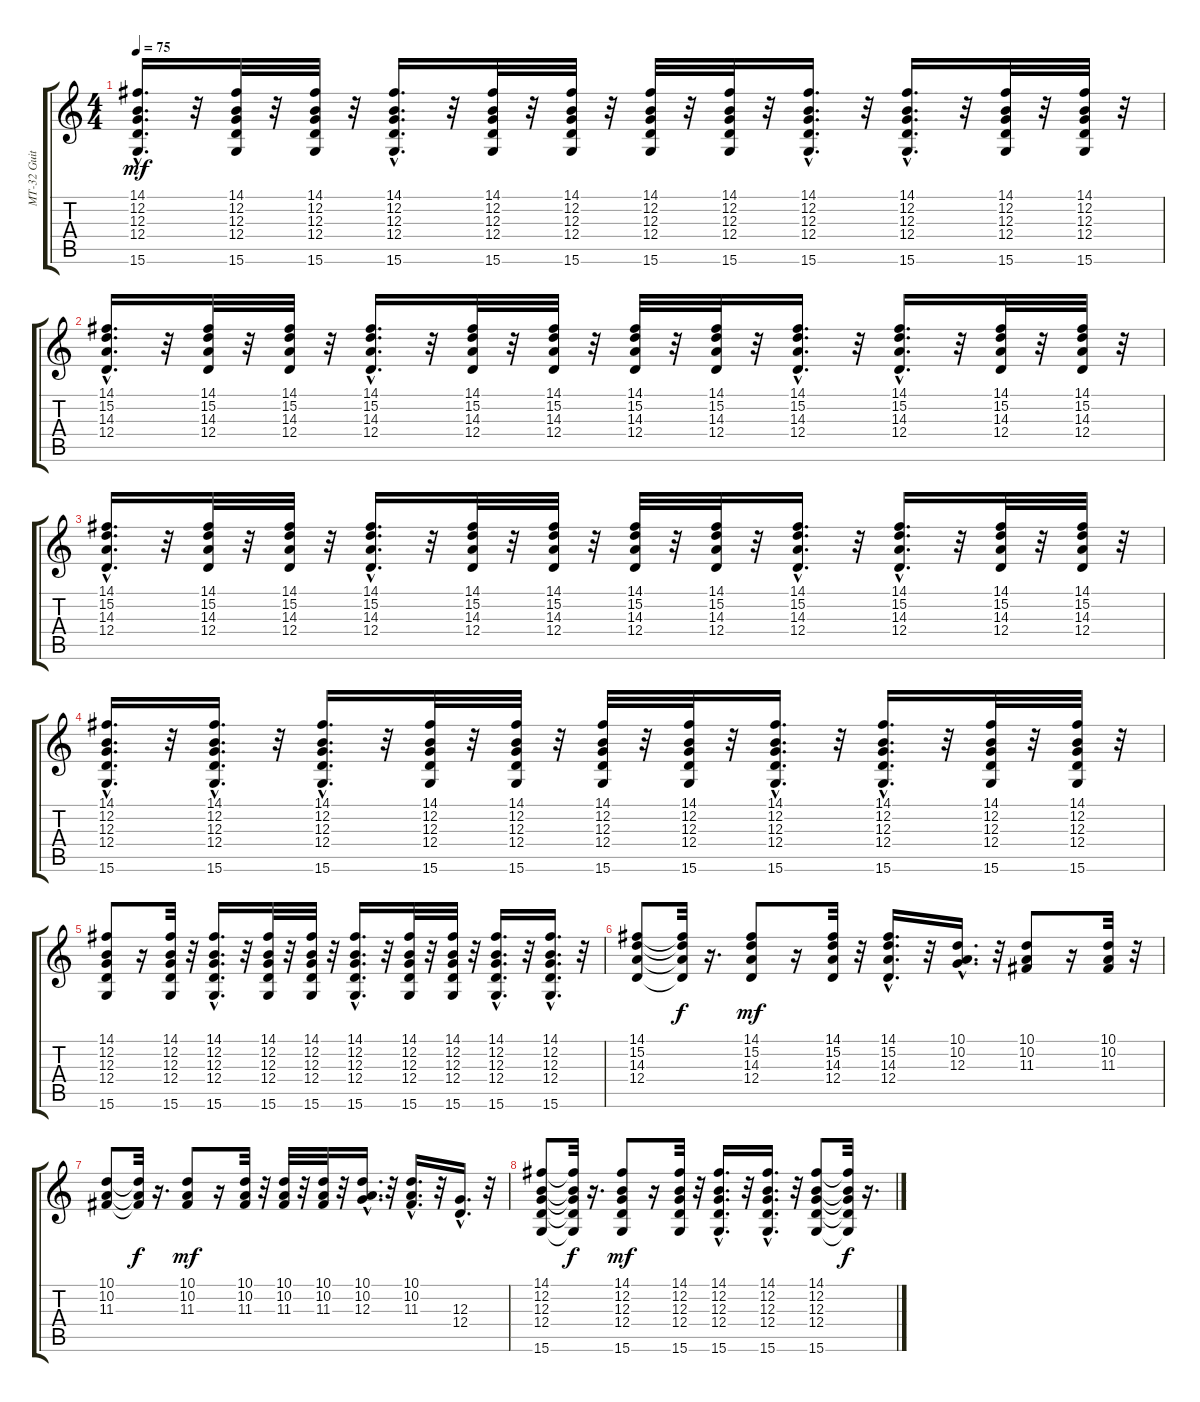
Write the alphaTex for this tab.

\track ("MT-32 Guitar 2" "MT-32 Guit") {instrument frenchhorn}
\staff {score tabs}
\tuning (E4 B3 G3 D3 A2 E2) {hide}
\ts (4 4)
\tempo 75
\clef g2
\ks c
(14.1{hac} 12.2{hac} 12.3{hac} 12.4{hac} 15.6{hac}).16{d dy mf} r.32 (14.1 12.2 12.3 12.4 15.6).32 r.32 (14.1 12.2 12.3 12.4 15.6).32 r.32 (14.1{hac} 12.2{hac} 12.3{hac} 12.4{hac} 15.6{hac}).16{d} r.32 (14.1 12.2 12.3 12.4 15.6).32 r.32 (14.1 12.2 12.3 12.4 15.6).32 r.32 (14.1 12.2 12.3 12.4 15.6).32 r.32 (14.1 12.2 12.3 12.4 15.6).32 r.32 (14.1{hac} 12.2{hac} 12.3{hac} 12.4{hac} 15.6{hac}).16{d} r.32 (14.1{hac} 12.2{hac} 12.3{hac} 12.4{hac} 15.6{hac}).16{d} r.32 (14.1 12.2 12.3 12.4 15.6).32 r.32 (14.1 12.2 12.3 12.4 15.6).32 r.32 |
(14.1{hac} 15.2{hac} 14.3{hac} 12.4{hac}).16{d} r.32 (14.1 15.2 14.3 12.4).32 r.32 (14.1 15.2 14.3 12.4).32 r.32 (14.1{hac} 15.2{hac} 14.3{hac} 12.4{hac}).16{d} r.32 (14.1 15.2 14.3 12.4).32 r.32 (14.1 15.2 14.3 12.4).32 r.32 (14.1 15.2 14.3 12.4).32 r.32 (14.1 15.2 14.3 12.4).32 r.32 (14.1{hac} 15.2{hac} 14.3{hac} 12.4{hac}).16{d} r.32 (14.1{hac} 15.2{hac} 14.3{hac} 12.4{hac}).16{d} r.32 (14.1 15.2 14.3 12.4).32 r.32 (14.1 15.2 14.3 12.4).32 r.32 |
(14.1{hac} 15.2{hac} 14.3{hac} 12.4{hac}).16{d} r.32 (14.1 15.2 14.3 12.4).32 r.32 (14.1 15.2 14.3 12.4).32 r.32 (14.1{hac} 15.2{hac} 14.3{hac} 12.4{hac}).16{d} r.32 (14.1 15.2 14.3 12.4).32 r.32 (14.1 15.2 14.3 12.4).32 r.32 (14.1 15.2 14.3 12.4).32 r.32 (14.1 15.2 14.3 12.4).32 r.32 (14.1{hac} 15.2{hac} 14.3{hac} 12.4{hac}).16{d} r.32 (14.1{hac} 15.2{hac} 14.3{hac} 12.4{hac}).16{d} r.32 (14.1 15.2 14.3 12.4).32 r.32 (14.1 15.2 14.3 12.4).32 r.32 |
(14.1{hac} 12.2{hac} 12.3{hac} 12.4{hac} 15.6{hac}).16{d} r.32 (14.1{hac} 12.2{hac} 12.3{hac} 12.4{hac} 15.6{hac}).16{d} r.32 (14.1{hac} 12.2{hac} 12.3{hac} 12.4{hac} 15.6{hac}).16{d} r.32 (14.1 12.2 12.3 12.4 15.6).32 r.32 (14.1 12.2 12.3 12.4 15.6).32 r.32 (14.1 12.2 12.3 12.4 15.6).32 r.32 (14.1 12.2 12.3 12.4 15.6).32 r.32 (14.1{hac} 12.2{hac} 12.3{hac} 12.4{hac} 15.6{hac}).16{d} r.32 (14.1{hac} 12.2{hac} 12.3{hac} 12.4{hac} 15.6{hac}).16{d} r.32 (14.1 12.2 12.3 12.4 15.6).32 r.32 (14.1 12.2 12.3 12.4 15.6).32 r.32 |
(14.1 12.2 12.3 12.4 15.6).8 r.16 (14.1 12.2 12.3 12.4 15.6).32 r.32 (14.1{hac} 12.2{hac} 12.3{hac} 12.4{hac} 15.6{hac}).16{d} r.32 (14.1 12.2 12.3 12.4 15.6).32 r.32 (14.1 12.2 12.3 12.4 15.6).32 r.32 (14.1{hac} 12.2{hac} 12.3{hac} 12.4{hac} 15.6{hac}).16{d} r.32 (14.1 12.2 12.3 12.4 15.6).32 r.32 (14.1 12.2 12.3 12.4 15.6).32 r.32 (14.1{hac} 12.2{hac} 12.3{hac} 12.4{hac} 15.6{hac}).16{d} r.32 (14.1{hac} 12.2{hac} 12.3{hac} 12.4{hac} 15.6{hac}).16{d} r.32 |
(14.1 15.2 14.3 12.4).8 (14.1{t} 15.2{t} 14.3{t} 12.4{t}).32{dy f} r.16{d} (14.1 15.2 14.3 12.4).8{dy mf} r.16 (14.1 15.2 14.3 12.4).32 r.32 (14.1{hac} 15.2{hac} 14.3{hac} 12.4{hac}).16{d} r.32 (10.1{hac} 10.2{hac} 12.3{hac}).16{d} r.32 (10.1 10.2 11.3).8 r.16 (10.1 10.2 11.3).32 r.32 |
(10.1 10.2 11.3).8 (10.1{t} 10.2{t} 11.3{t}).32{dy f} r.16{d} (10.1 10.2 11.3).8{dy mf} r.16 (10.1 10.2 11.3).32 r.32 (10.1 10.2 11.3).32 r.32 (10.1 10.2 11.3).32 r.32 (10.1{hac} 10.2{hac} 12.3{hac}).16{d} r.32 (10.1{hac} 10.2{hac} 11.3{hac}).16{d} r.32 (12.3{hac} 12.4{hac}).16{d} r.32 |
(14.1 12.2 12.3 12.4 15.6).8 (14.1{t} 12.2{t} 12.3{t} 12.4{t} 15.6{t}).32{dy f} r.16{d} (14.1 12.2 12.3 12.4 15.6).8{dy mf} r.16 (14.1 12.2 12.3 12.4 15.6).32 r.32 (14.1{hac} 12.2{hac} 12.3{hac} 12.4{hac} 15.6{hac}).16{d} r.32 (14.1{hac} 12.2{hac} 12.3{hac} 12.4{hac} 15.6{hac}).16{d} r.32 (14.1 12.2 12.3 12.4 15.6).8 (14.1{t} 12.2{t} 12.3{t} 12.4{t} 15.6{t}).32{dy f} r.16{d}
